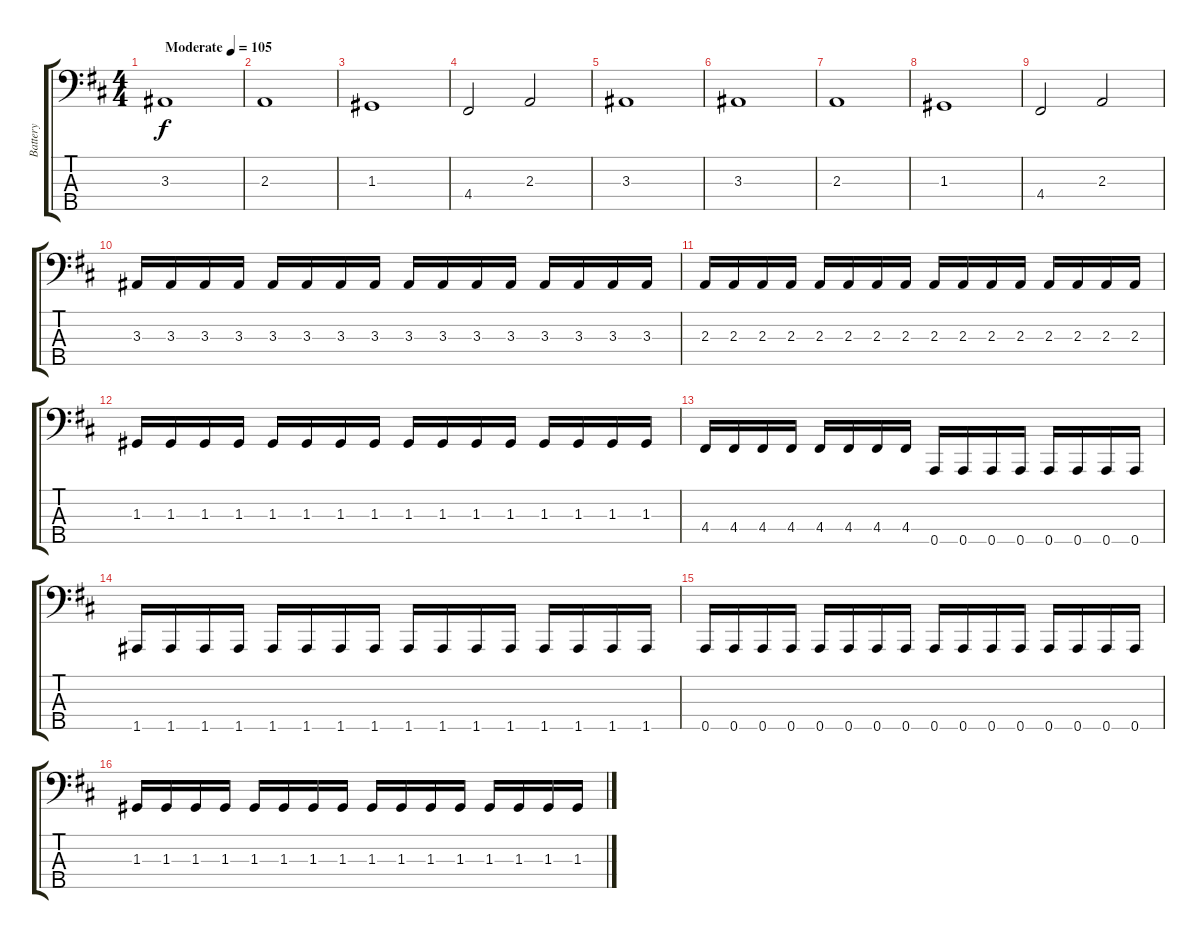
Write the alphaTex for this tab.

\track ("Battery" "Battery") {instrument electricbassfinger}
\staff {score tabs}
\tuning (F2 C2 G1 D1 A0) {hide}
\ts (4 4)
\tempo (105 "Moderate")
\clef f4
\ks d
3.3.1{dy f instrument electricbassfinger} |
2.3.1 |
1.3.1 |
4.4.2 2.3.2 |
3.3.1 |
3.3.1 |
2.3.1 |
1.3.1 |
4.4.2 2.3.2 |
3.3.16 3.3.16 3.3.16 3.3.16 3.3.16 3.3.16 3.3.16 3.3.16 3.3.16 3.3.16 3.3.16 3.3.16 3.3.16 3.3.16 3.3.16 3.3.16 |
2.3.16 2.3.16 2.3.16 2.3.16 2.3.16 2.3.16 2.3.16 2.3.16 2.3.16 2.3.16 2.3.16 2.3.16 2.3.16 2.3.16 2.3.16 2.3.16 |
1.3.16 1.3.16 1.3.16 1.3.16 1.3.16 1.3.16 1.3.16 1.3.16 1.3.16 1.3.16 1.3.16 1.3.16 1.3.16 1.3.16 1.3.16 1.3.16 |
4.4.16 4.4.16 4.4.16 4.4.16 4.4.16 4.4.16 4.4.16 4.4.16 0.5.16 0.5.16 0.5.16 0.5.16 0.5.16 0.5.16 0.5.16 0.5.16 |
1.5.16 1.5.16 1.5.16 1.5.16 1.5.16 1.5.16 1.5.16 1.5.16 1.5.16 1.5.16 1.5.16 1.5.16 1.5.16 1.5.16 1.5.16 1.5.16 |
0.5.16 0.5.16 0.5.16 0.5.16 0.5.16 0.5.16 0.5.16 0.5.16 0.5.16 0.5.16 0.5.16 0.5.16 0.5.16 0.5.16 0.5.16 0.5.16 |
1.3.16 1.3.16 1.3.16 1.3.16 1.3.16 1.3.16 1.3.16 1.3.16 1.3.16 1.3.16 1.3.16 1.3.16 1.3.16 1.3.16 1.3.16 1.3.16
